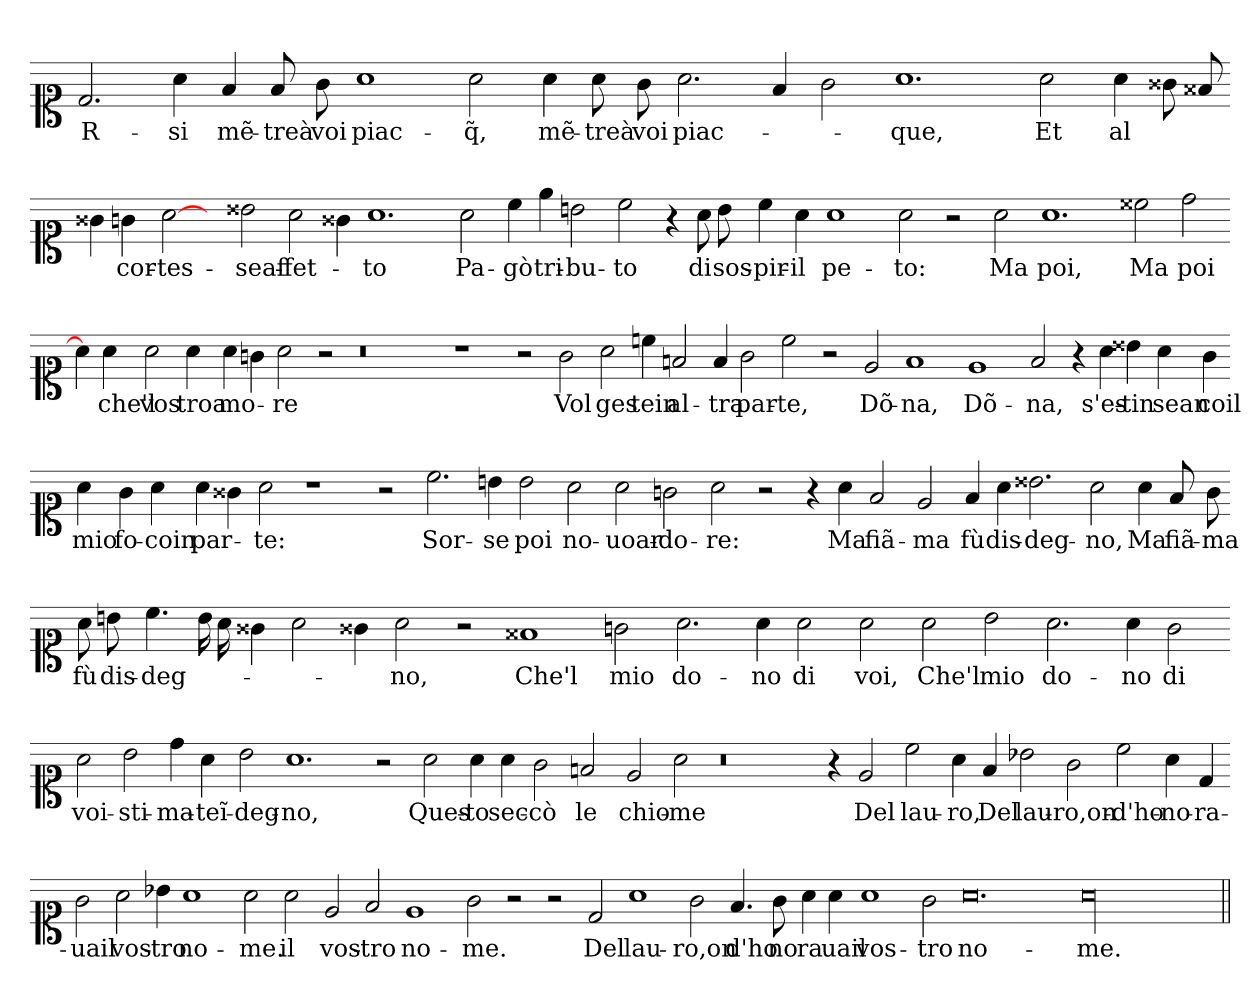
**kern	**text
*part1	*part1
*staff1	*staff1
*clefC1	*
*k[]	*
=	=
2.d	R-
4a	si
4f	mẽ-
8f	treà
8g	voi
1a	piac-
2a	q̃,
4a	mẽ-
8a	treà
8g	voi
2.a	piac-
4f	.
2g	.
1.a	que,
2a	Et
4a	al
8g##X	.
8f##X	.
=-	=-
4g##X	.
4g	cor-
[2a	tes-
4ryy	.
2b##X	seaf-
2a	fet-
4g##X	.
1.a	to
2a	Pa-
4cc	gò
4ee	tri-
2b	bu-
2cc	to
4r	.
8a	di
8b	sos-
4cc	pir-
4a	il
1a	pe-
2a	to:
2r	.
2a	Ma
1.a	poi,
2cc##X	Ma
2dd	poi
=-	=-
4a]	.
4a	che'l
2a	vos-
4a	troa-
4a	mo-
4g	.
2a	re
2r	.
0r	.
1r	.
2r	.
2g	Vol-
2a	ges-
4cc	tein
2f	al-
4f	tra
2g	par-
2cc	te,
2r	.
2e	Dõ-
1f	na,
1e	Dõ-
2f	na,
4r	.
4a	s'es-
4b##X	tin-
4a	sean-
4g	coil
=-	=-
4a	mio
4g	fo-
4a	coin
4a	par-
4g##X	.
2a	te:
1r	.
2r	.
2.cc	Sor-
4b	se
2b	poi
2a	no-
2a	uoar-
2g	do-
2a	re:
2r	.
4r	.
4a	Ma
2f	fiã-
2e	ma
4f	fù
4a	dis-
2.b##X	deg-
2a	no,
4a	Ma
8f	fiã-
8g	ma
=-	=-
8a	fù
8b	dis-
4.cc	deg-
16b	.
16a	.
4g##X	.
2a	.
4g##X	.
2a	no,
2r	.
1f##X	Che'l
2g	mio
2.a	do-
4a	no
2a	di
2a	voi,
2a	Che'l
2b	mio
2.a	do-
4a	no
2g	di
=-	=-
2a	voi-
2b	sti-
4dd	ma-
4a	teĩ-
2b	deg-
1.a	no,
2r	.
2a	Ques-
4a	to
4a	sec-
2g	cò
2f	le
2e	chio-
2a	me
0r	.
4r	.
2e	Del
2cc	lau-
4a	ro,
4f	Del
2b-X	lau-
2g	ro,on-
2cc	d'ho-
4a	no-
4d	ra-
=-	=-
2g	uail
2a	vos-
4b-X	tro
1a	no-
2a	me.
2a	il
2e	vos-
2f	tro
1e	no-
2g	me.
2r	.
2r	.
2d	Del
1a	lau-
2g	ro,on-
4.f	d'ho-
8g	no-
4a	ra-
4a	uail
1a	vos-
2g	tro
0.a	no-
00a	me.
=||	=||
*-	*-
